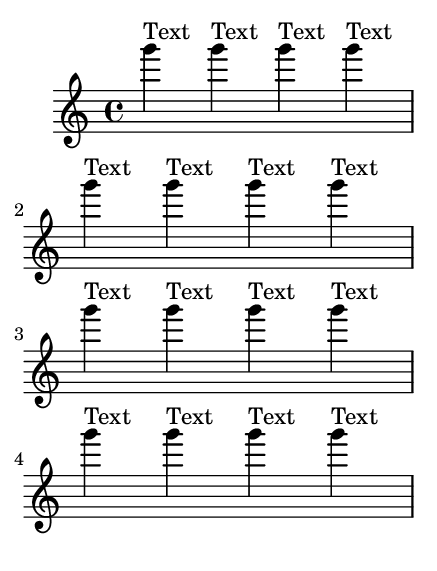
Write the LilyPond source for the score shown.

\version "2.14.0"

\header {
  texidoc = "The height-estimation routine doesn't get confused
by multiple outside-staff grobs in the same measure."
}

#(set-default-paper-size "a7")

\book {
  \repeat unfold 4 { \repeat unfold 4 {g'''4^"Text"} \break}
}
